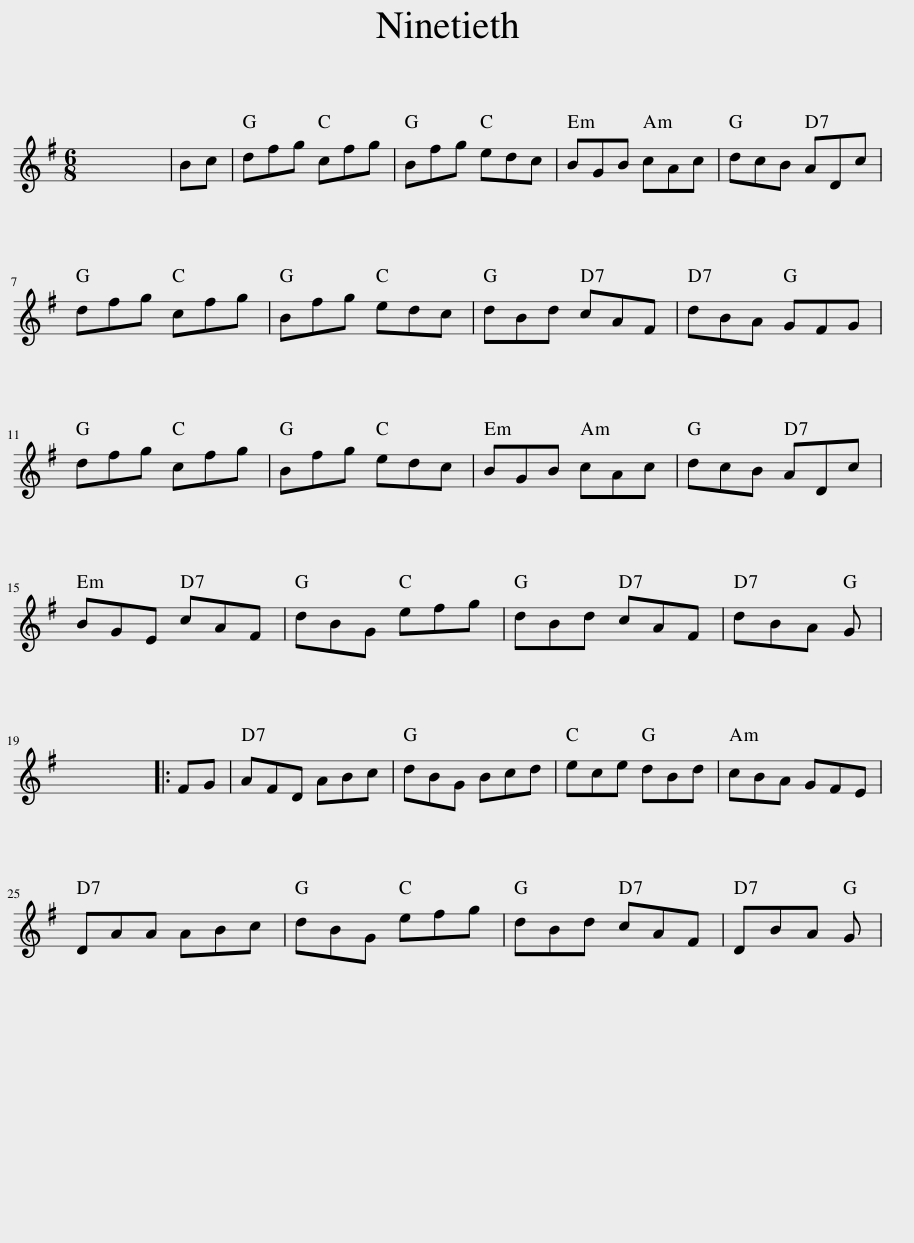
X:1
L:1/8
M:6/8
I:linebreak $
K:G
V:1 treble
V:1
 x6 | Bc | dfg cfg | Bfg edc | BGB cAc | %5
 dcB ADc |$ dfg cfg | Bfg edc | dBd cAF | dBA GFG |$ %10
 dfg cfg | Bfg edc | BGB cAc | dcB ADc |$ BGE cAF | %15
 dBG efg | dBd cAF | dBA G |$ x6 |: FG | %20
 AFD ABc | dBG Bcd | ece dBd | cBA GFE |$ DAA ABc | %25
 dBG efg | dBd cAF | DBA G | %28
